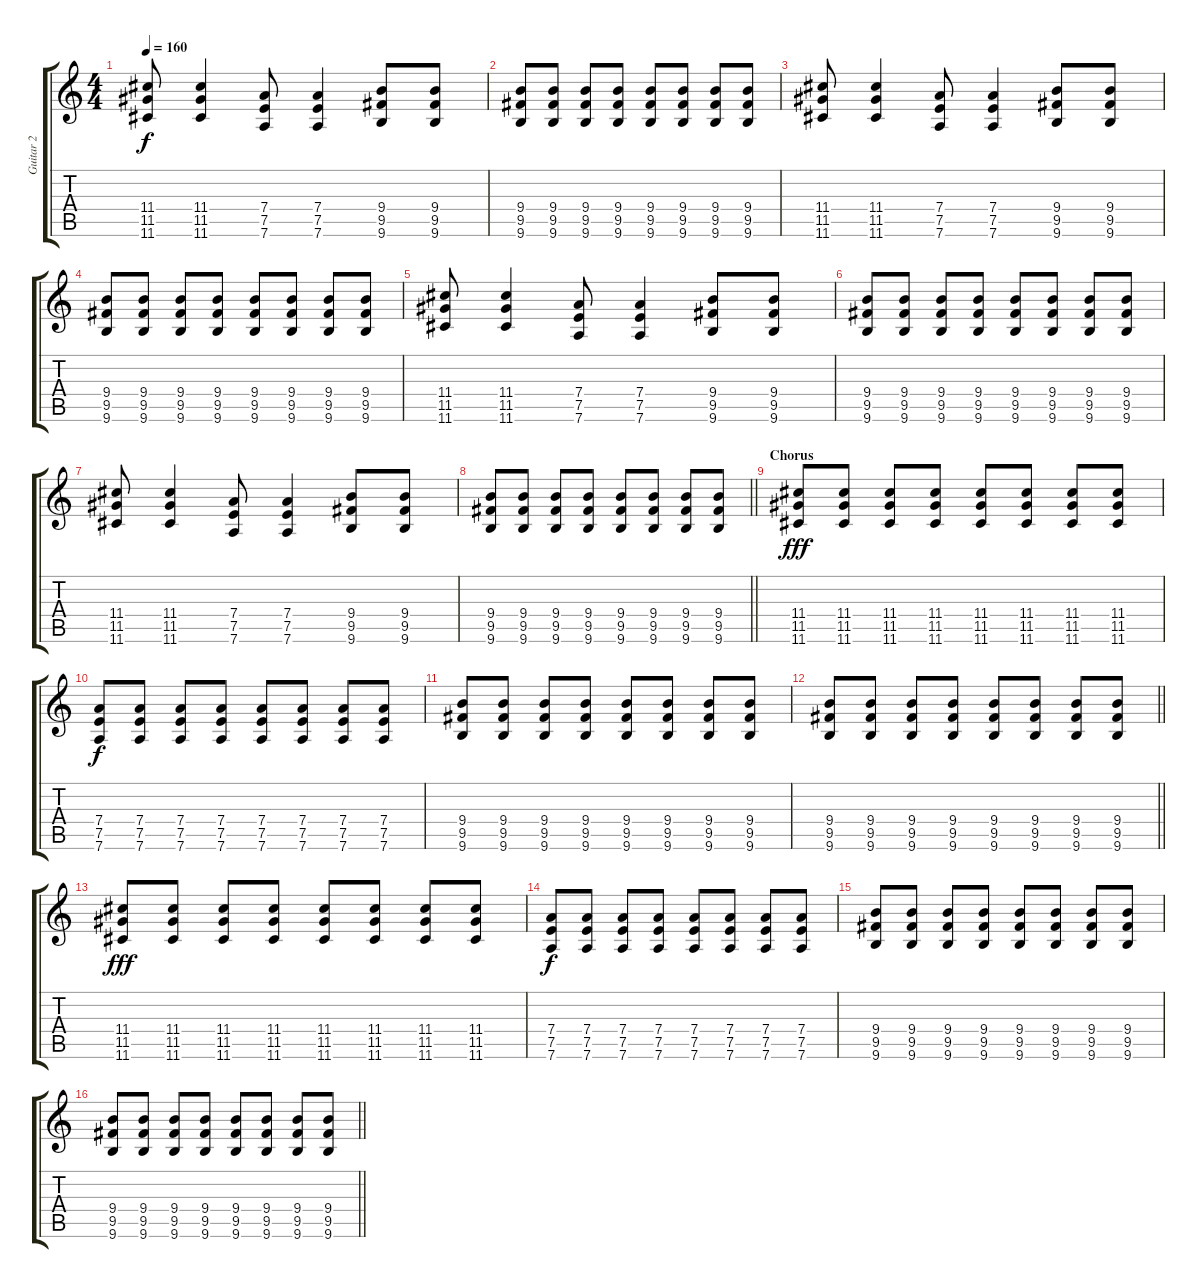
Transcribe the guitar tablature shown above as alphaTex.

\track ("Guitar 2" "Guitar 2") {instrument distortionguitar}
\staff {score tabs}
\tuning (E4 B3 G3 D3 A2 D2) {hide}
\ts (4 4)
\tempo 160
\clef g2
\ks c
(11.4 11.5 11.6).8{dy f} (11.4 11.5 11.6).4 (7.4 7.5 7.6).8 (7.4 7.5 7.6).4 (9.4 9.5 9.6).8 (9.4 9.5 9.6).8 |
(9.4 9.5 9.6).8 (9.4 9.5 9.6).8 (9.4 9.5 9.6).8 (9.4 9.5 9.6).8 (9.4 9.5 9.6).8 (9.4 9.5 9.6).8 (9.4 9.5 9.6).8 (9.4 9.5 9.6).8 |
(11.4 11.5 11.6).8 (11.4 11.5 11.6).4 (7.4 7.5 7.6).8 (7.4 7.5 7.6).4 (9.4 9.5 9.6).8 (9.4 9.5 9.6).8 |
(9.4 9.5 9.6).8 (9.4 9.5 9.6).8 (9.4 9.5 9.6).8 (9.4 9.5 9.6).8 (9.4 9.5 9.6).8 (9.4 9.5 9.6).8 (9.4 9.5 9.6).8 (9.4 9.5 9.6).8 |
(11.4 11.5 11.6).8 (11.4 11.5 11.6).4 (7.4 7.5 7.6).8 (7.4 7.5 7.6).4 (9.4 9.5 9.6).8 (9.4 9.5 9.6).8 |
(9.4 9.5 9.6).8 (9.4 9.5 9.6).8 (9.4 9.5 9.6).8 (9.4 9.5 9.6).8 (9.4 9.5 9.6).8 (9.4 9.5 9.6).8 (9.4 9.5 9.6).8 (9.4 9.5 9.6).8 |
(11.4 11.5 11.6).8 (11.4 11.5 11.6).4 (7.4 7.5 7.6).8 (7.4 7.5 7.6).4 (9.4 9.5 9.6).8 (9.4 9.5 9.6).8 |
\barLineRight lightlight
(9.4 9.5 9.6).8 (9.4 9.5 9.6).8 (9.4 9.5 9.6).8 (9.4 9.5 9.6).8 (9.4 9.5 9.6).8 (9.4 9.5 9.6).8 (9.4 9.5 9.6).8 (9.4 9.5 9.6).8 |
\section ("" "Chorus")
(11.4 11.5 11.6).8{dy fff volume 16 balance 9} (11.4 11.5 11.6).8 (11.4 11.5 11.6).8 (11.4 11.5 11.6).8 (11.4 11.5 11.6).8 (11.4 11.5 11.6).8 (11.4 11.5 11.6).8 (11.4 11.5 11.6).8 |
(7.4 7.5 7.6).8{dy f} (7.4 7.5 7.6).8 (7.4 7.5 7.6).8 (7.4 7.5 7.6).8 (7.4 7.5 7.6).8 (7.4 7.5 7.6).8 (7.4 7.5 7.6).8 (7.4 7.5 7.6).8 |
(9.4 9.5 9.6).8 (9.4 9.5 9.6).8 (9.4 9.5 9.6).8 (9.4 9.5 9.6).8 (9.4 9.5 9.6).8 (9.4 9.5 9.6).8 (9.4 9.5 9.6).8 (9.4 9.5 9.6).8 |
\barLineRight lightlight
(9.4 9.5 9.6).8 (9.4 9.5 9.6).8 (9.4 9.5 9.6).8 (9.4 9.5 9.6).8 (9.4 9.5 9.6).8 (9.4 9.5 9.6).8 (9.4 9.5 9.6).8 (9.4 9.5 9.6).8 |
(11.4 11.5 11.6).8{dy fff volume 16 balance 9} (11.4 11.5 11.6).8 (11.4 11.5 11.6).8 (11.4 11.5 11.6).8 (11.4 11.5 11.6).8 (11.4 11.5 11.6).8 (11.4 11.5 11.6).8 (11.4 11.5 11.6).8 |
(7.4 7.5 7.6).8{dy f} (7.4 7.5 7.6).8 (7.4 7.5 7.6).8 (7.4 7.5 7.6).8 (7.4 7.5 7.6).8 (7.4 7.5 7.6).8 (7.4 7.5 7.6).8 (7.4 7.5 7.6).8 |
(9.4 9.5 9.6).8 (9.4 9.5 9.6).8 (9.4 9.5 9.6).8 (9.4 9.5 9.6).8 (9.4 9.5 9.6).8 (9.4 9.5 9.6).8 (9.4 9.5 9.6).8 (9.4 9.5 9.6).8 |
\barLineRight lightlight
(9.4 9.5 9.6).8 (9.4 9.5 9.6).8 (9.4 9.5 9.6).8 (9.4 9.5 9.6).8 (9.4 9.5 9.6).8 (9.4 9.5 9.6).8 (9.4 9.5 9.6).8 (9.4 9.5 9.6).8
